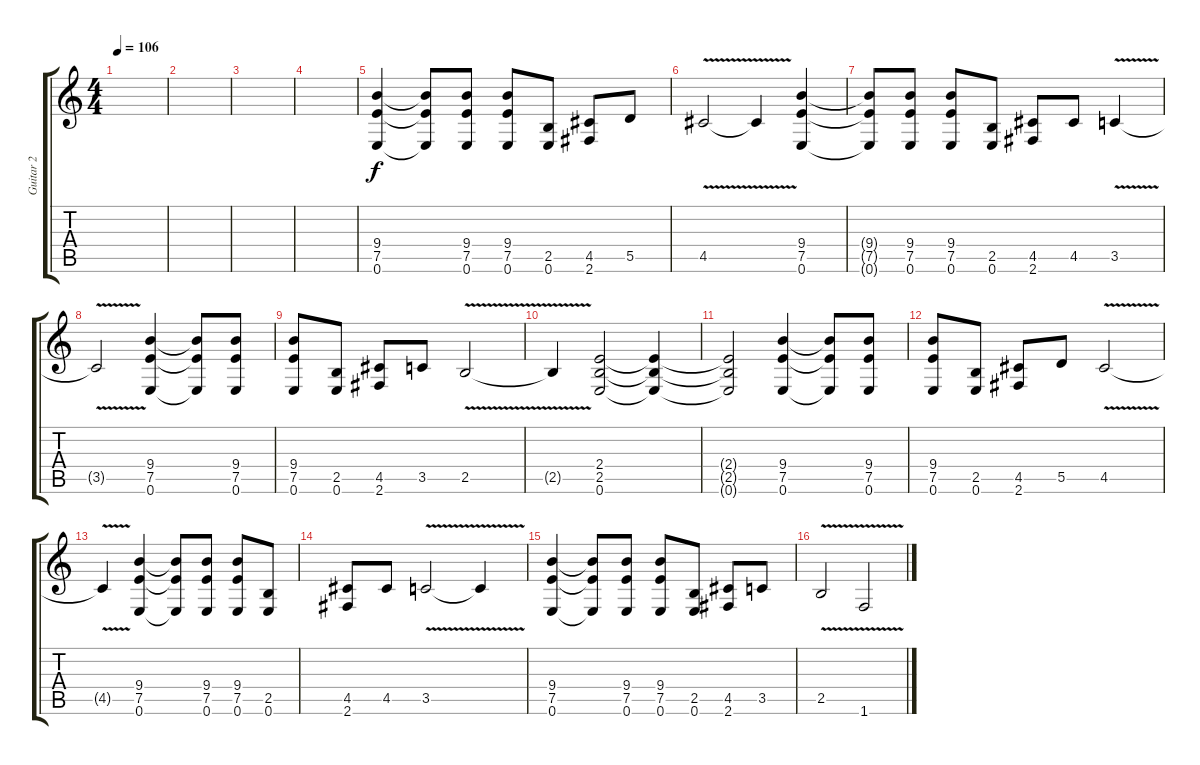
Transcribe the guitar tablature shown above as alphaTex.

\track ("Guitar 2" "Guitar 2") {instrument overdrivenguitar}
\staff {score tabs}
\tuning (E4 B3 G3 D3 A2 E2) {hide}
\ts (4 4)
\tempo 106
\clef g2
\ks c
|
|
|
|
(9.4 7.5 0.6).4 (9.4{t} 7.5{t} 0.6{t}).8 (9.4 7.5 0.6).8 (9.4 7.5 0.6).8 (2.5 0.6).8 (4.5 2.6).8 5.5.8 |
4.5{v}.2 4.5{v t}.4 (9.4 7.5 0.6).4 |
(9.4{t} 7.5{t} 0.6{t}).8 (9.4 7.5 0.6).8 (9.4 7.5 0.6).8 (2.5 0.6).8 (4.5 2.6).8 4.5.8 3.5{v}.4 |
3.5{v t}.2 (9.4 7.5 0.6).4 (9.4{t} 7.5{t} 0.6{t}).8 (9.4 7.5 0.6).8 |
(9.4 7.5 0.6).8 (2.5 0.6).8 (4.5 2.6).8 3.5.8 2.5{v}.2 |
2.5{v t}.4 (2.4 2.5 0.6).2 (2.4{t} 2.5{t} 0.6{t}).4 |
(2.4{t} 2.5{t} 0.6{t}).2 (9.4 7.5 0.6).4 (9.4{t} 7.5{t} 0.6{t}).8 (9.4 7.5 0.6).8 |
(9.4 7.5 0.6).8 (2.5 0.6).8 (4.5 2.6).8 5.5.8 4.5{v}.2 |
4.5{v t}.4 (9.4 7.5 0.6).4 (9.4{t} 7.5{t} 0.6{t}).8 (9.4 7.5 0.6).8 (9.4 7.5 0.6).8 (2.5 0.6).8 |
(4.5 2.6).8 4.5.8 3.5{v}.2 3.5{v t}.4 |
(9.4 7.5 0.6).4 (9.4{t} 7.5{t} 0.6{t}).8 (9.4 7.5 0.6).8 (9.4 7.5 0.6).8 (2.5 0.6).8 (4.5 2.6).8 3.5.8 |
2.5{v}.2 1.6{v}.2
